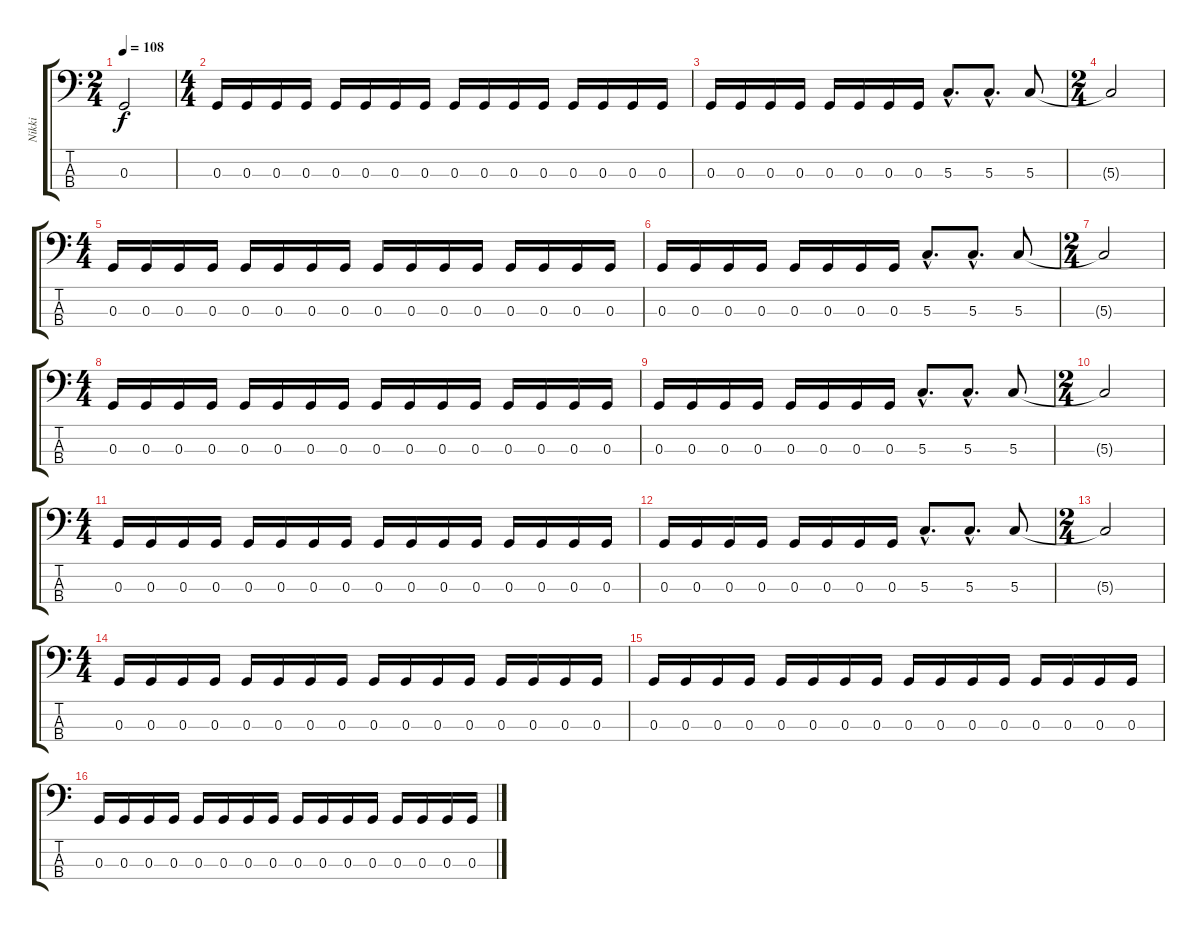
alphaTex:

\track ("Nikki" "Nikki") {instrument electricbasspick}
\staff {score tabs}
\tuning (F2 C2 G1 D1) {hide}
\ts (2 4)
\tempo 108
\clef f4
\ks c
0.3{t}.2{dy f} |
\ts (4 4)
0.3.16 0.3.16 0.3.16 0.3.16 0.3.16 0.3.16 0.3.16 0.3.16 0.3.16 0.3.16 0.3.16 0.3.16 0.3.16 0.3.16 0.3.16 0.3.16 |
0.3.16 0.3.16 0.3.16 0.3.16 0.3.16 0.3.16 0.3.16 0.3.16 5.3{hac}.8{d} 5.3{hac}.8{d} 5.3.8 |
\ts (2 4)
5.3{t}.2 |
\ts (4 4)
0.3.16 0.3.16 0.3.16 0.3.16 0.3.16 0.3.16 0.3.16 0.3.16 0.3.16 0.3.16 0.3.16 0.3.16 0.3.16 0.3.16 0.3.16 0.3.16 |
0.3.16 0.3.16 0.3.16 0.3.16 0.3.16 0.3.16 0.3.16 0.3.16 5.3{hac}.8{d} 5.3{hac}.8{d} 5.3.8 |
\ts (2 4)
5.3{t}.2 |
\ts (4 4)
0.3.16 0.3.16 0.3.16 0.3.16 0.3.16 0.3.16 0.3.16 0.3.16 0.3.16 0.3.16 0.3.16 0.3.16 0.3.16 0.3.16 0.3.16 0.3.16 |
0.3.16 0.3.16 0.3.16 0.3.16 0.3.16 0.3.16 0.3.16 0.3.16 5.3{hac}.8{d} 5.3{hac}.8{d} 5.3.8 |
\ts (2 4)
5.3{t}.2 |
\ts (4 4)
0.3.16 0.3.16 0.3.16 0.3.16 0.3.16 0.3.16 0.3.16 0.3.16 0.3.16 0.3.16 0.3.16 0.3.16 0.3.16 0.3.16 0.3.16 0.3.16 |
0.3.16 0.3.16 0.3.16 0.3.16 0.3.16 0.3.16 0.3.16 0.3.16 5.3{hac}.8{d} 5.3{hac}.8{d} 5.3.8 |
\ts (2 4)
5.3{t}.2 |
\ts (4 4)
0.3.16 0.3.16 0.3.16 0.3.16 0.3.16 0.3.16 0.3.16 0.3.16 0.3.16 0.3.16 0.3.16 0.3.16 0.3.16 0.3.16 0.3.16 0.3.16 |
0.3.16 0.3.16 0.3.16 0.3.16 0.3.16 0.3.16 0.3.16 0.3.16 0.3.16 0.3.16 0.3.16 0.3.16 0.3.16 0.3.16 0.3.16 0.3.16 |
0.3.16 0.3.16 0.3.16 0.3.16 0.3.16 0.3.16 0.3.16 0.3.16 0.3.16 0.3.16 0.3.16 0.3.16 0.3.16 0.3.16 0.3.16 0.3.16
